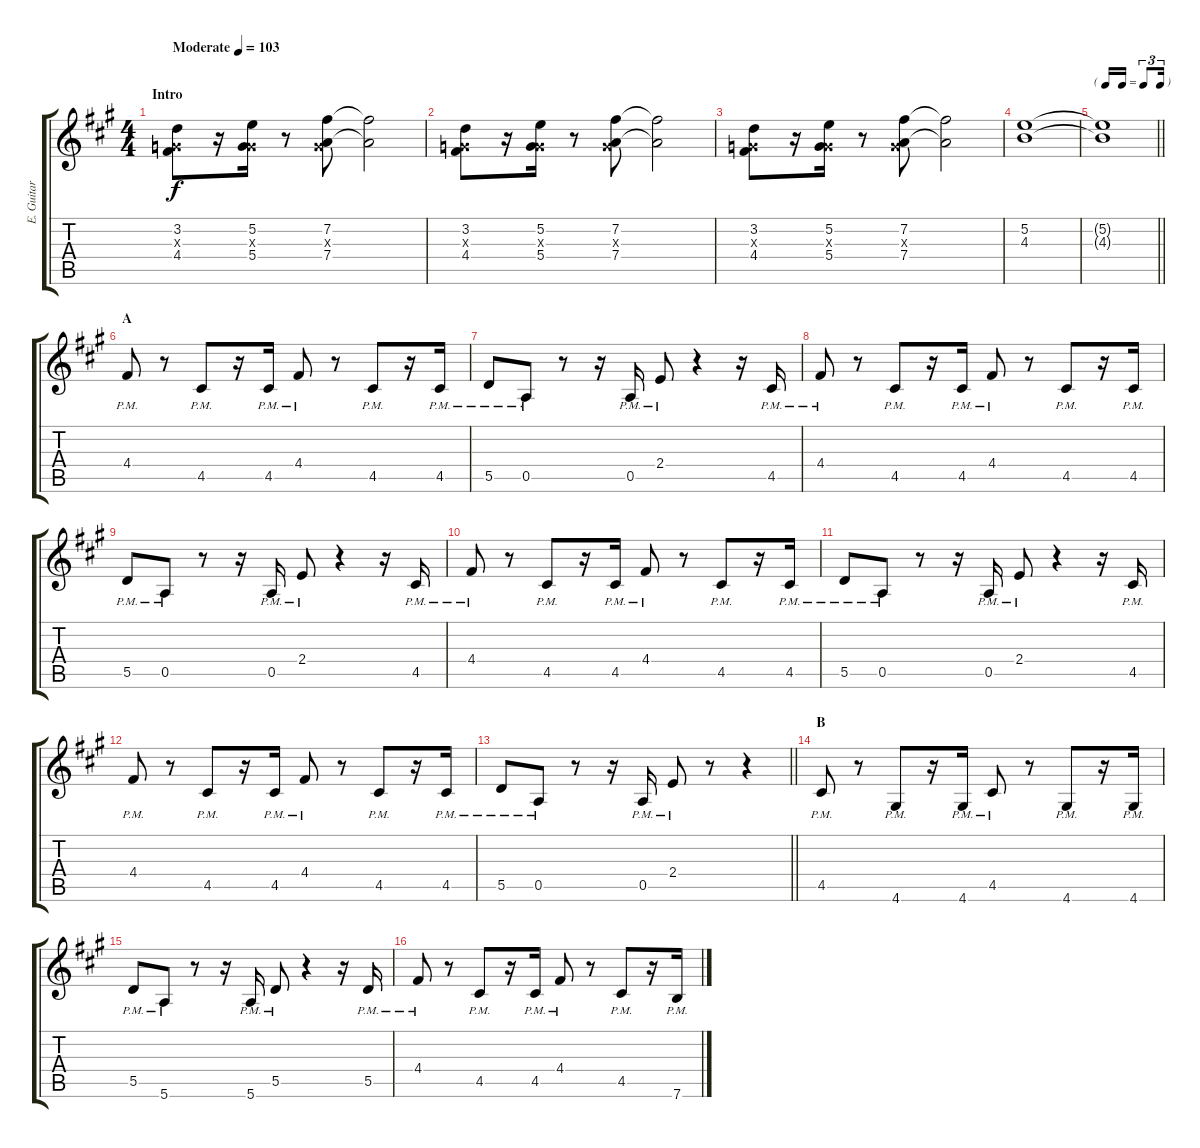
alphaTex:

\track ("E. Guitar II" "E. Guitar ") {instrument electricguitarjazz}
\staff {score tabs}
\tuning (E4 B3 G3 D3 A2 E2) {hide}
\ts (4 4)
\section ("" "Intro")
\tempo (103 "Moderate")
\clef g2
\ks a
(3.2 0.3{x} 4.4).8{dy f instrument electricguitarjazz} r.16 (5.2 0.3{x} 5.4).16 r.8 (7.2 0.3{x} 7.4).8 (7.2{t} 7.4{t}).2 |
(3.2 0.3{x} 4.4).8 r.16 (5.2 0.3{x} 5.4).16 r.8 (7.2 0.3{x} 7.4).8 (7.2{t} 7.4{t}).2 |
(3.2 0.3{x} 4.4).8 r.16 (5.2 0.3{x} 5.4).16 r.8 (7.2 0.3{x} 7.4).8 (7.2{t} 7.4{t}).2 |
(5.2 4.3).1 |
\tf triplet16th
\barLineRight lightlight
(5.2{t} 4.3{t}).1 |
\section ("" "A")
4.4{pm}.8 r.8 4.5{pm}.8 r.16 4.5{pm}.16 4.4{pm}.8 r.8 4.5{pm}.8 r.16 4.5{pm}.16 |
5.5{pm}.8 0.5{pm}.8 r.8 r.16 0.5{pm}.16 2.4{pm}.8 r.4 r.16 4.5{pm}.16 |
4.4{pm}.8 r.8 4.5{pm}.8 r.16 4.5{pm}.16 4.4{pm}.8 r.8 4.5{pm}.8 r.16 4.5{pm}.16 |
5.5{pm}.8 0.5{pm}.8 r.8 r.16 0.5{pm}.16 2.4{pm}.8 r.4 r.16 4.5{pm}.16 |
4.4{pm}.8 r.8 4.5{pm}.8 r.16 4.5{pm}.16 4.4{pm}.8 r.8 4.5{pm}.8 r.16 4.5{pm}.16 |
5.5{pm}.8 0.5{pm}.8 r.8 r.16 0.5{pm}.16 2.4{pm}.8 r.4 r.16 4.5{pm}.16 |
4.4{pm}.8 r.8 4.5{pm}.8 r.16 4.5{pm}.16 4.4{pm}.8 r.8 4.5{pm}.8 r.16 4.5{pm}.16 |
\barLineRight lightlight
5.5{pm}.8 0.5{pm}.8 r.8 r.16 0.5{pm}.16 2.4{pm}.8 r.8 r.4 |
\section ("" "B")
4.5{pm}.8 r.8 4.6{pm}.8 r.16 4.6{pm}.16 4.5{pm}.8 r.8 4.6{pm}.8 r.16 4.6{pm}.16 |
5.5{pm}.8 5.6{pm}.8 r.8 r.16 5.6{pm}.16 5.5{pm}.8 r.4 r.16 5.5{pm}.16 |
4.4{pm}.8 r.8 4.5{pm}.8 r.16 4.5{pm}.16 4.4{pm}.8 r.8 4.5{pm}.8 r.16 7.6{pm}.16
